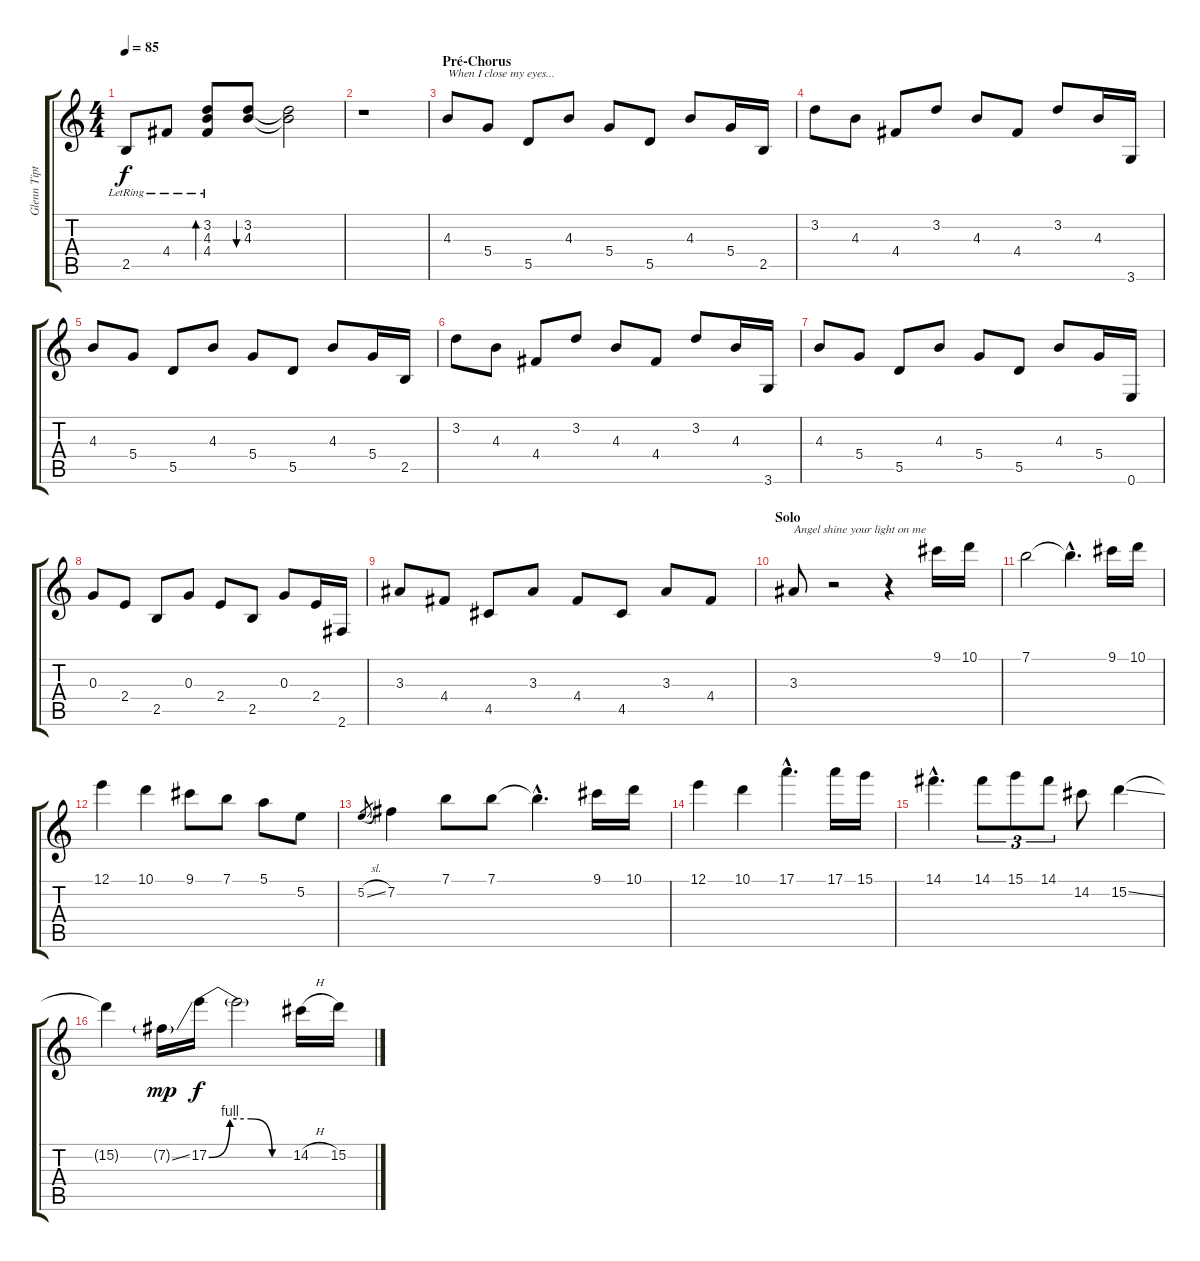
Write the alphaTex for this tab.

\track ("Glenn Tipton" "Glenn Tipt") {instrument acousticguitarnylon}
\staff {score tabs}
\tuning (E4 B3 G3 D3 A2 E2) {hide}
\ts (4 4)
\tempo 85
\clef g2
\ks c
2.5{lr}.8{dy f volume 11 balance 16} 4.4{lr}.8 (3.2 4.3 4.4{lr}).8{bd 240} (3.2 4.3).8{bu 240} (3.2{t} 4.3{t}).2 |
r.1 |
\section ("" "Pré-Chorus")
4.3.8{txt "When I close my eyes..." volume 10 balance 16} 5.4.8 5.5.8 4.3.8 5.4.8 5.5.8 4.3.8 5.4.16 2.5.16 |
3.2.8{volume 10 balance 16} 4.3.8 4.4.8 3.2.8 4.3.8 4.4.8 3.2.8 4.3.16 3.6.16 |
4.3.8{volume 10 balance 16} 5.4.8 5.5.8 4.3.8 5.4.8 5.5.8 4.3.8 5.4.16 2.5.16 |
3.2.8{volume 10 balance 16} 4.3.8 4.4.8 3.2.8 4.3.8 4.4.8 3.2.8 4.3.16 3.6.16 |
4.3.8{volume 10 balance 16} 5.4.8 5.5.8 4.3.8 5.4.8 5.5.8 4.3.8 5.4.16 0.6.16 |
0.3.8{volume 10 balance 16} 2.4.8 2.5.8 0.3.8 2.4.8 2.5.8 0.3.8 2.4.16 2.6.16 |
3.3.8{volume 10 balance 16} 4.4.8 4.5.8 3.3.8 4.4.8 4.5.8 3.3.8 4.4.8 |
\section ("" "Solo")
3.3.8{txt "Angel shine your light on me" volume 10 balance 16} r.2 r.4 9.1.16{volume 13 balance 8 instrument overdrivenguitar} 10.1.16 |
7.1.2{instrument overdrivenguitar} 7.1{hac t}.4{d} 9.1.16 10.1.16 |
12.1.4{instrument overdrivenguitar} 10.1.4 9.1.8 7.1.8 5.1.8 5.2.8 |
5.2{sl}.8{gr} 7.2.4 7.1.8 7.1.8 7.1{hac t}.4{d} 9.1.16 10.1.16 |
12.1.4{instrument overdrivenguitar} 10.1.4 17.1{hac}.4{d} 17.1.16 15.1.16 |
14.1{hac}.4{d instrument overdrivenguitar} 14.1.8{tu (3 2)} 15.1.8{tu (3 2)} 14.1.8{tu (3 2)} 14.2.8 15.2{ss}.4 |
15.2{t}.4{instrument overdrivenguitar} 7.2{ss g}.16{dy mp} 17.2{be (custom 0 0 15 4 30 4 45 0 60 0)}.16{dy f} 17.2{t}.2 14.2{h}.16 15.2.16
